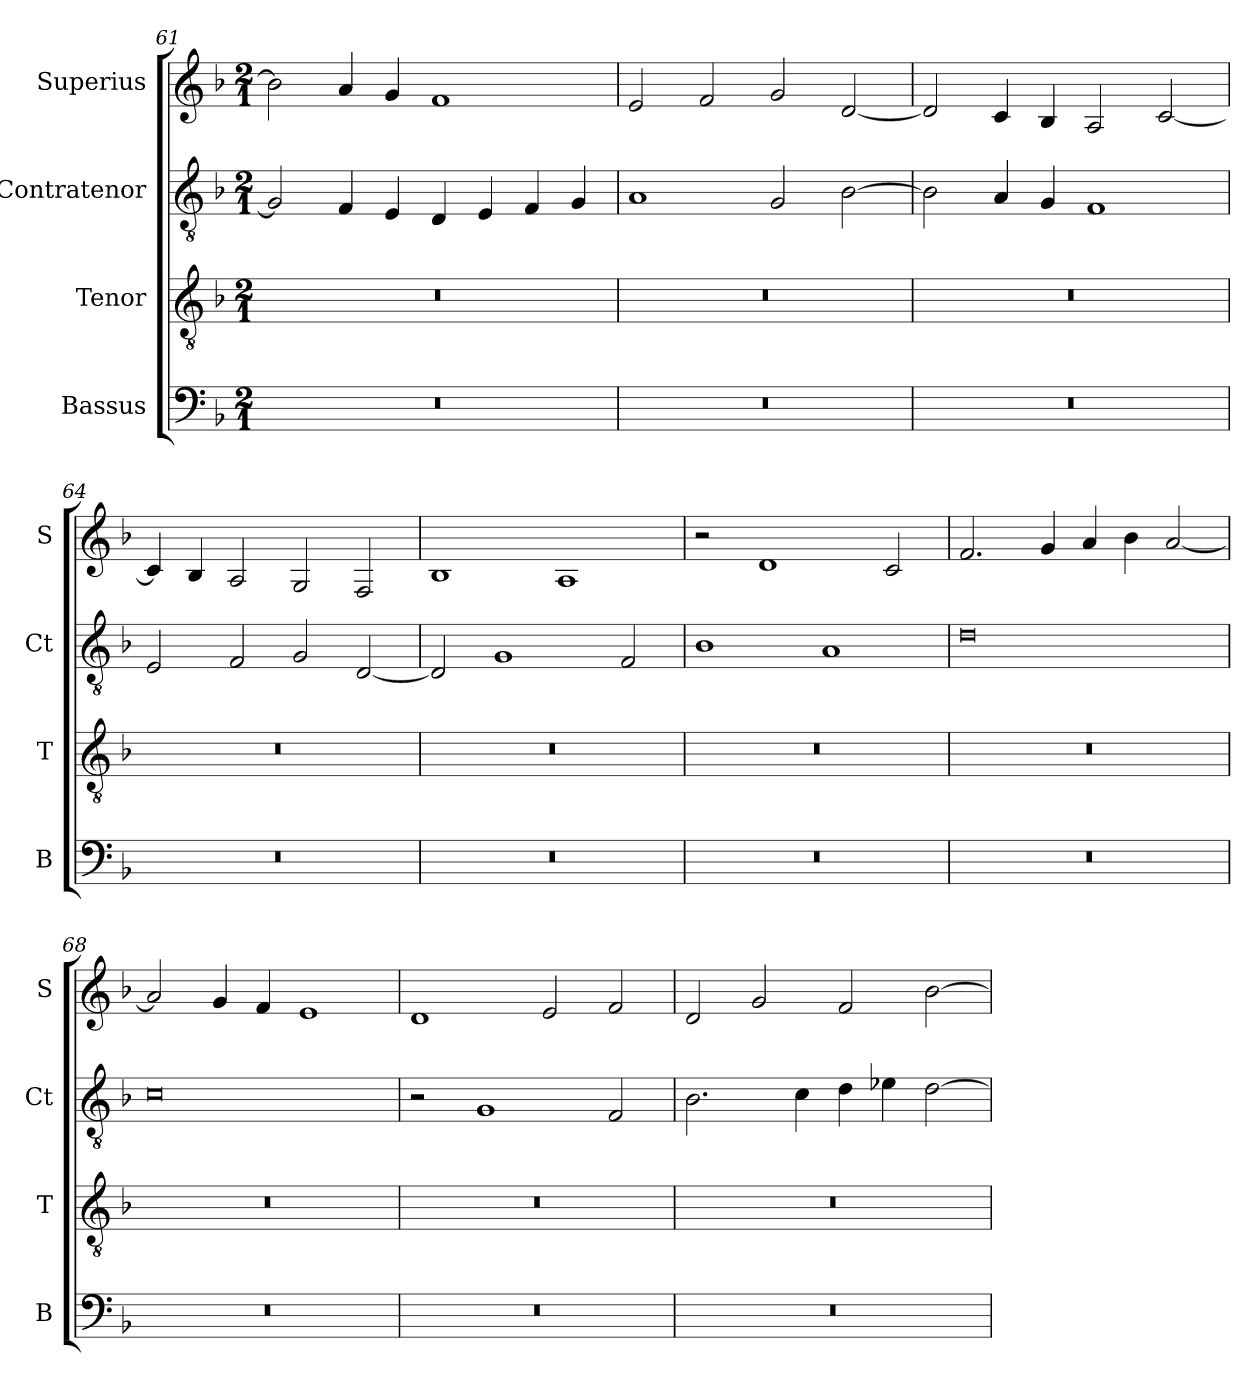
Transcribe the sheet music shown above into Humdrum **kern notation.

**kern	**kern	**kern	**kern
*part4	*part3	*part2	*part1
*staff4	*staff3	*staff2	*staff1
*I"Bassus	*I"Tenor	*I"Contratenor	*I"Superius
*I'B	*I'T	*I'Ct	*I'S
*clefF4	*clefGv2	*clefGv2	*clefG2
*k[b-]	*k[b-]	*k[b-]	*k[b-]
*M2/1	*M2/1	*M2/1	*M2/1
=61	=61	=61	=61
0r	0r	2G/]	2b-\]
.	.	4F/	4a/
.	.	4E/	4g/
.	.	4D/	1f
.	.	4E/	.
.	.	4F/	.
.	.	4G/	.
=62	=62	=62	=62
0r	0r	1A	2e/
.	.	.	2f/
.	.	2G/	2g/
.	.	[2B-\	[2d/
=63	=63	=63	=63
0r	0r	2B-\]	2d/]
.	.	4A/	4c/
.	.	4G/	4B-/
.	.	1F	2A/
.	.	.	[2c/
=64	=64	=64	=64
0r	0r	2E/	4c/]
.	.	.	4B-/
.	.	2F/	2A/
.	.	2G/	2G/
.	.	[2D/	2F/
=65	=65	=65	=65
0r	0r	2D/]	1B-
.	.	1G	.
.	.	.	1A
.	.	2F/	.
=66	=66	=66	=66
0r	0r	1B-	2r
.	.	.	1d
.	.	1A	.
.	.	.	2c/
=67	=67	=67	=67
0r	0r	0d	2.f/
.	.	.	4g/
.	.	.	4a/
.	.	.	4b-\
.	.	.	[2a/
=68	=68	=68	=68
0r	0r	0c	2a/]
.	.	.	4g/
.	.	.	4f/
.	.	.	1e
=69	=69	=69	=69
0r	0r	2r	1d
.	.	1G	.
.	.	.	2e/
.	.	2F/	2f/
=70	=70	=70	=70
0r	0r	2.B-\	2d/
.	.	.	2g/
.	.	4c\	.
.	.	4d\	2f/
.	.	4e-X\	.
.	.	[2d\	[2b-\
=	=	=	=
*-	*-	*-	*-
